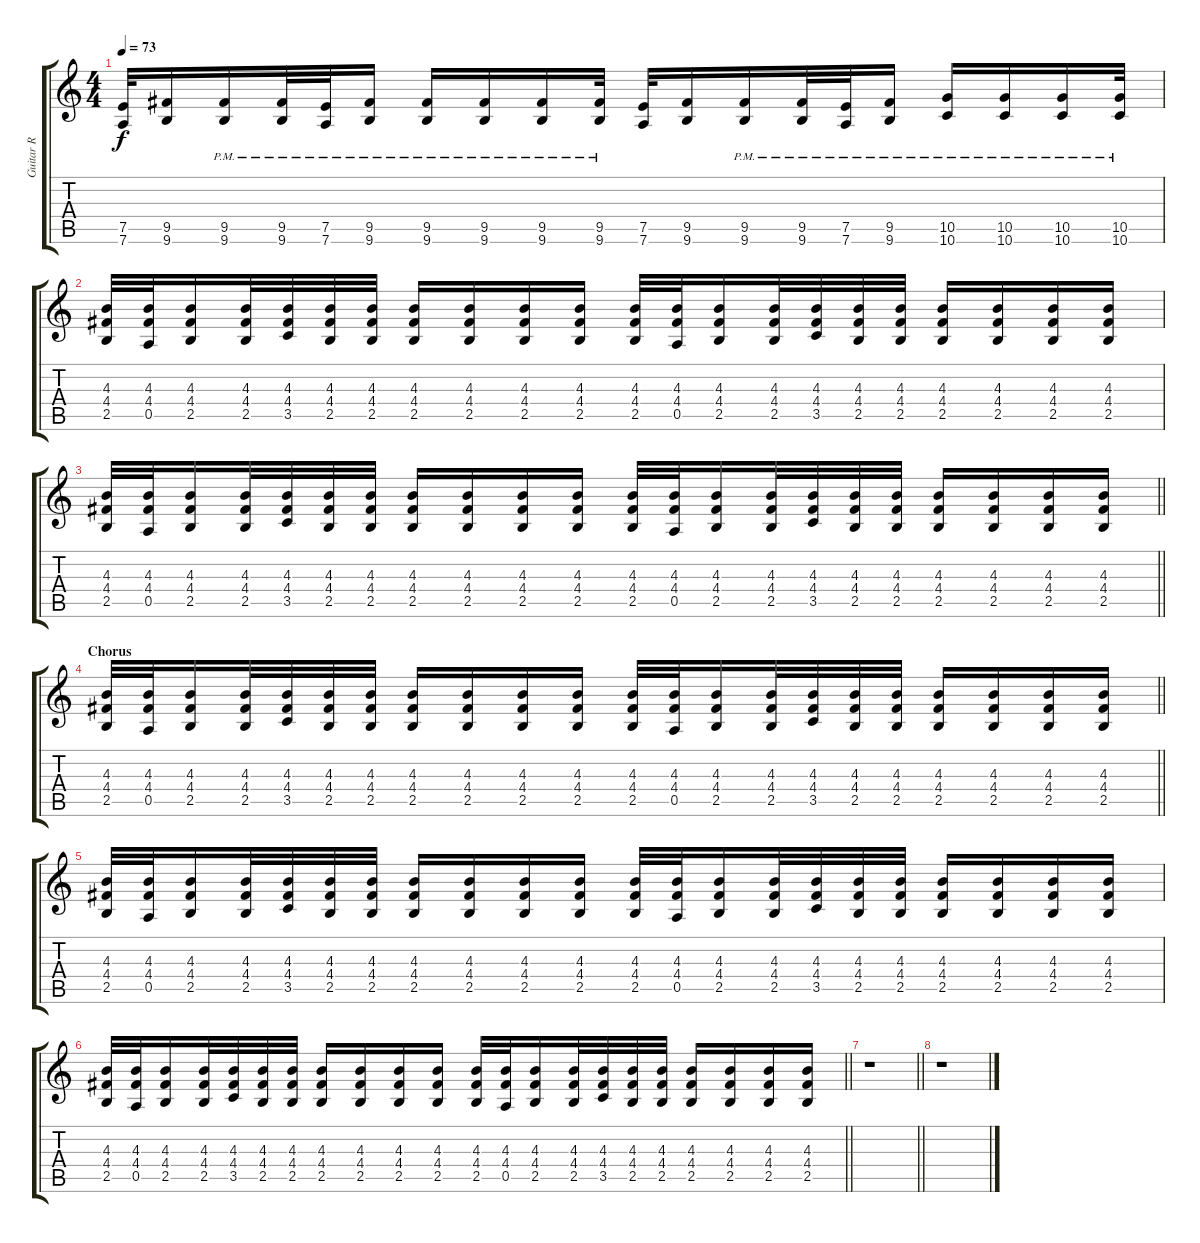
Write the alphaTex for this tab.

\track ("Guitar R" "Guitar R") {instrument distortionguitar}
\staff {score tabs}
\tuning (E4 B3 G3 D3 A2 D2) {hide}
\ts (4 4)
\tempo 73
\clef g2
\ks c
(7.5 7.6).32{dy f} (9.5 9.6).16 (9.5{pm} 9.6{pm}).16 (9.5{pm} 9.6{pm}).32 (7.5{pm} 7.6{pm}).32 (9.5{pm} 9.6{pm}).16 (9.5{pm} 9.6{pm}).16 (9.5{pm} 9.6{pm}).16 (9.5{pm} 9.6{pm}).16 (9.5{pm} 9.6{pm}).32 (7.5 7.6).32 (9.5 9.6).16 (9.5{pm} 9.6{pm}).16 (9.5{pm} 9.6{pm}).32 (7.5{pm} 7.6{pm}).32 (9.5{pm} 9.6{pm}).16 (10.5{pm} 10.6{pm}).16 (10.5{pm} 10.6{pm}).16 (10.5{pm} 10.6{pm}).16 (10.5{pm} 10.6{pm}).32 |
(4.3 4.4 2.5).32 (4.3 4.4 0.5).32 (4.3 4.4 2.5).16 (4.3 4.4 2.5).32 (4.3 4.4 3.5).32 (4.3 4.4 2.5).32 (4.3 4.4 2.5).32 (4.3 4.4 2.5).16 (4.3 4.4 2.5).16 (4.3 4.4 2.5).16 (4.3 4.4 2.5).16 (4.3 4.4 2.5).32 (4.3 4.4 0.5).32 (4.3 4.4 2.5).16 (4.3 4.4 2.5).32 (4.3 4.4 3.5).32 (4.3 4.4 2.5).32 (4.3 4.4 2.5).32 (4.3 4.4 2.5).16 (4.3 4.4 2.5).16 (4.3 4.4 2.5).16 (4.3 4.4 2.5).16 |
\barLineRight lightlight
(4.3 4.4 2.5).32 (4.3 4.4 0.5).32 (4.3 4.4 2.5).16 (4.3 4.4 2.5).32 (4.3 4.4 3.5).32 (4.3 4.4 2.5).32 (4.3 4.4 2.5).32 (4.3 4.4 2.5).16 (4.3 4.4 2.5).16 (4.3 4.4 2.5).16 (4.3 4.4 2.5).16 (4.3 4.4 2.5).32 (4.3 4.4 0.5).32 (4.3 4.4 2.5).16 (4.3 4.4 2.5).32 (4.3 4.4 3.5).32 (4.3 4.4 2.5).32 (4.3 4.4 2.5).32 (4.3 4.4 2.5).16 (4.3 4.4 2.5).16 (4.3 4.4 2.5).16 (4.3 4.4 2.5).16 |
\section ("" "Chorus")
\barLineRight lightlight
(4.3 4.4 2.5).32{volume 0} (4.3 4.4 0.5).32 (4.3 4.4 2.5).16 (4.3 4.4 2.5).32 (4.3 4.4 3.5).32 (4.3 4.4 2.5).32 (4.3 4.4 2.5).32 (4.3 4.4 2.5).16 (4.3 4.4 2.5).16 (4.3 4.4 2.5).16 (4.3 4.4 2.5).16 (4.3 4.4 2.5).32 (4.3 4.4 0.5).32 (4.3 4.4 2.5).16 (4.3 4.4 2.5).32 (4.3 4.4 3.5).32 (4.3 4.4 2.5).32 (4.3 4.4 2.5).32 (4.3 4.4 2.5).16 (4.3 4.4 2.5).16 (4.3 4.4 2.5).16 (4.3 4.4 2.5).16 |
(4.3 4.4 2.5).32 (4.3 4.4 0.5).32 (4.3 4.4 2.5).16 (4.3 4.4 2.5).32 (4.3 4.4 3.5).32 (4.3 4.4 2.5).32 (4.3 4.4 2.5).32 (4.3 4.4 2.5).16 (4.3 4.4 2.5).16 (4.3 4.4 2.5).16 (4.3 4.4 2.5).16 (4.3 4.4 2.5).32 (4.3 4.4 0.5).32 (4.3 4.4 2.5).16 (4.3 4.4 2.5).32 (4.3 4.4 3.5).32 (4.3 4.4 2.5).32 (4.3 4.4 2.5).32 (4.3 4.4 2.5).16 (4.3 4.4 2.5).16 (4.3 4.4 2.5).16 (4.3 4.4 2.5).16 |
\barLineRight lightlight
(4.3 4.4 2.5).32 (4.3 4.4 0.5).32 (4.3 4.4 2.5).16 (4.3 4.4 2.5).32 (4.3 4.4 3.5).32 (4.3 4.4 2.5).32 (4.3 4.4 2.5).32 (4.3 4.4 2.5).16 (4.3 4.4 2.5).16 (4.3 4.4 2.5).16 (4.3 4.4 2.5).16 (4.3 4.4 2.5).32 (4.3 4.4 0.5).32 (4.3 4.4 2.5).16 (4.3 4.4 2.5).32 (4.3 4.4 3.5).32 (4.3 4.4 2.5).32 (4.3 4.4 2.5).32 (4.3 4.4 2.5).16 (4.3 4.4 2.5).16 (4.3 4.4 2.5).16 (4.3 4.4 2.5).16 |
\barLineRight lightlight
r.1 |
\section ("" "")
r.1
